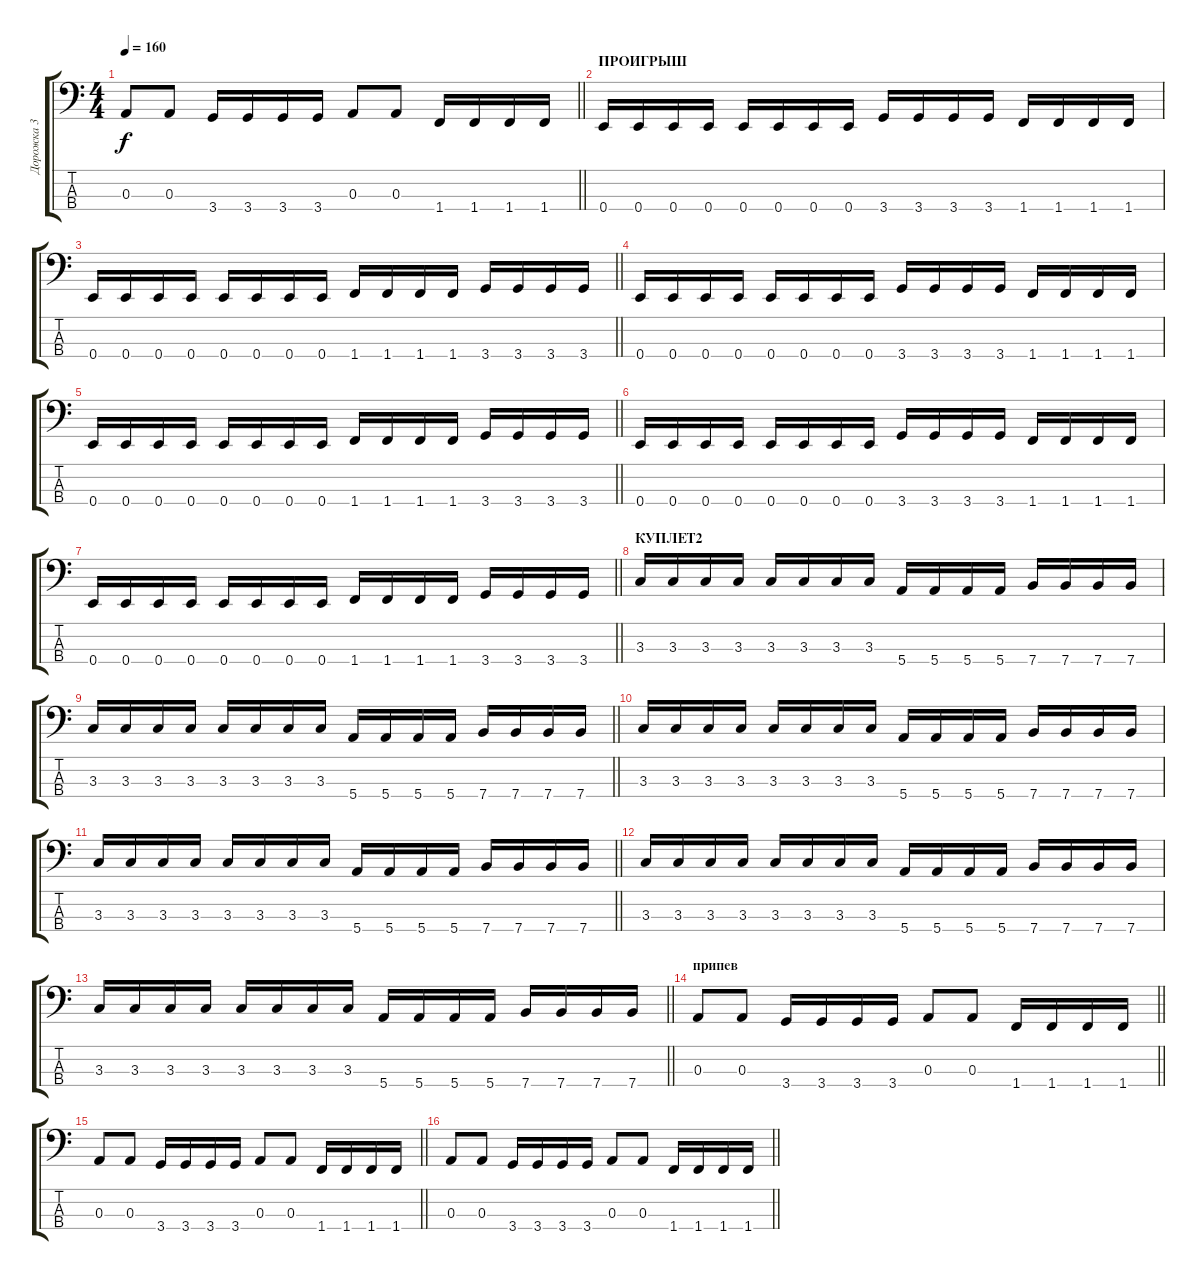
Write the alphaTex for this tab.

\track ("Дорожка 3" "Дорожка 3") {instrument electricbasspick}
\staff {score tabs}
\tuning (G2 D2 A1 E1) {hide}
\ts (4 4)
\tempo 160
\clef f4
\barLineRight lightlight
\ks c
0.3.8{dy f} 0.3.8 3.4.16 3.4.16 3.4.16 3.4.16 0.3.8 0.3.8 1.4.16 1.4.16 1.4.16 1.4.16 |
\section ("" "ПРОИГРЫШ")
0.4.16 0.4.16 0.4.16 0.4.16 0.4.16 0.4.16 0.4.16 0.4.16 3.4.16 3.4.16 3.4.16 3.4.16 1.4.16 1.4.16 1.4.16 1.4.16 |
\barLineRight lightlight
0.4.16 0.4.16 0.4.16 0.4.16 0.4.16 0.4.16 0.4.16 0.4.16 1.4.16 1.4.16 1.4.16 1.4.16 3.4.16 3.4.16 3.4.16 3.4.16 |
0.4.16 0.4.16 0.4.16 0.4.16 0.4.16 0.4.16 0.4.16 0.4.16 3.4.16 3.4.16 3.4.16 3.4.16 1.4.16 1.4.16 1.4.16 1.4.16 |
\barLineRight lightlight
0.4.16 0.4.16 0.4.16 0.4.16 0.4.16 0.4.16 0.4.16 0.4.16 1.4.16 1.4.16 1.4.16 1.4.16 3.4.16 3.4.16 3.4.16 3.4.16 |
0.4.16 0.4.16 0.4.16 0.4.16 0.4.16 0.4.16 0.4.16 0.4.16 3.4.16 3.4.16 3.4.16 3.4.16 1.4.16 1.4.16 1.4.16 1.4.16 |
\barLineRight lightlight
0.4.16 0.4.16 0.4.16 0.4.16 0.4.16 0.4.16 0.4.16 0.4.16 1.4.16 1.4.16 1.4.16 1.4.16 3.4.16 3.4.16 3.4.16 3.4.16 |
\section ("" "КУПЛЕТ2")
3.3.16 3.3.16 3.3.16 3.3.16 3.3.16 3.3.16 3.3.16 3.3.16 5.4.16 5.4.16 5.4.16 5.4.16 7.4.16 7.4.16 7.4.16 7.4.16 |
\barLineRight lightlight
3.3.16 3.3.16 3.3.16 3.3.16 3.3.16 3.3.16 3.3.16 3.3.16 5.4.16 5.4.16 5.4.16 5.4.16 7.4.16 7.4.16 7.4.16 7.4.16 |
3.3.16 3.3.16 3.3.16 3.3.16 3.3.16 3.3.16 3.3.16 3.3.16 5.4.16 5.4.16 5.4.16 5.4.16 7.4.16 7.4.16 7.4.16 7.4.16 |
\barLineRight lightlight
3.3.16 3.3.16 3.3.16 3.3.16 3.3.16 3.3.16 3.3.16 3.3.16 5.4.16 5.4.16 5.4.16 5.4.16 7.4.16 7.4.16 7.4.16 7.4.16 |
3.3.16 3.3.16 3.3.16 3.3.16 3.3.16 3.3.16 3.3.16 3.3.16 5.4.16 5.4.16 5.4.16 5.4.16 7.4.16 7.4.16 7.4.16 7.4.16 |
\barLineRight lightlight
3.3.16 3.3.16 3.3.16 3.3.16 3.3.16 3.3.16 3.3.16 3.3.16 5.4.16 5.4.16 5.4.16 5.4.16 7.4.16 7.4.16 7.4.16 7.4.16 |
\section ("" "припев")
\barLineRight lightlight
0.3.8 0.3.8 3.4.16 3.4.16 3.4.16 3.4.16 0.3.8 0.3.8 1.4.16 1.4.16 1.4.16 1.4.16 |
\barLineRight lightlight
0.3.8 0.3.8 3.4.16 3.4.16 3.4.16 3.4.16 0.3.8 0.3.8 1.4.16 1.4.16 1.4.16 1.4.16 |
\barLineRight lightlight
0.3.8 0.3.8 3.4.16 3.4.16 3.4.16 3.4.16 0.3.8 0.3.8 1.4.16 1.4.16 1.4.16 1.4.16
